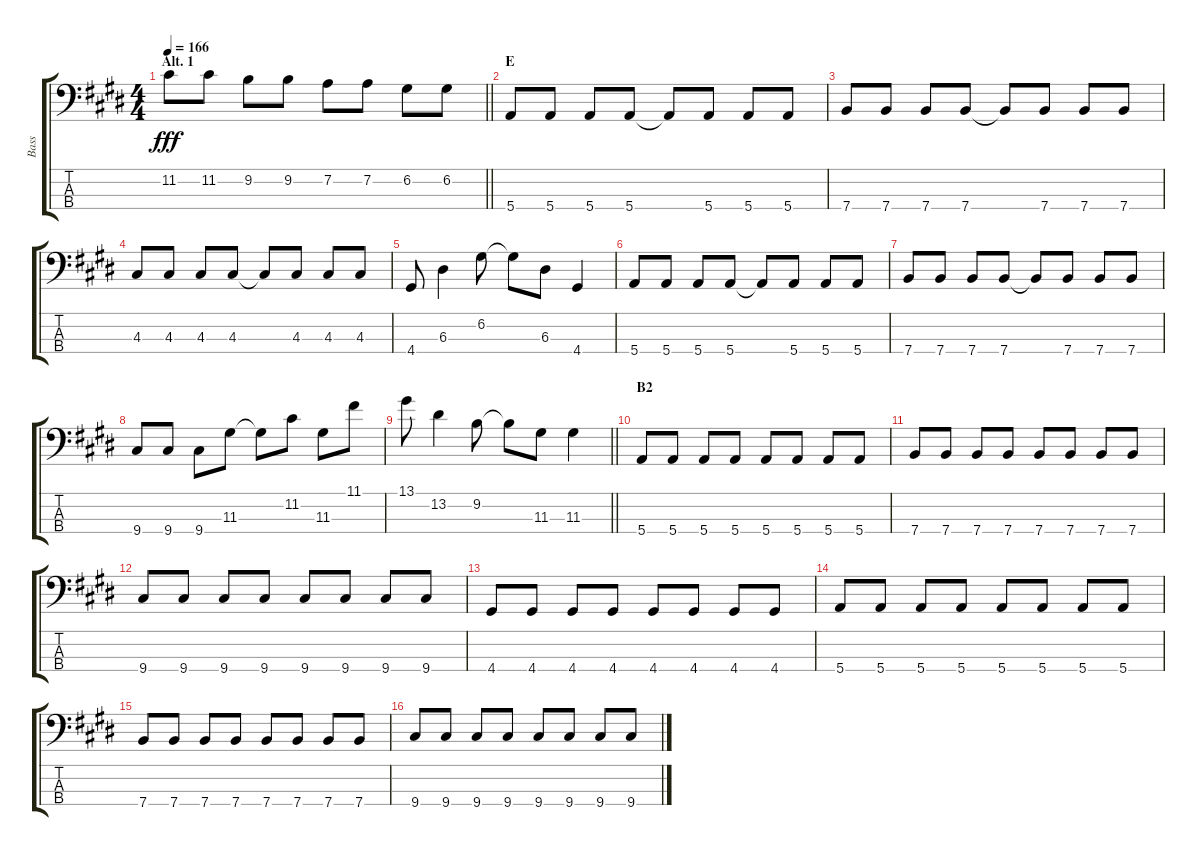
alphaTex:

\track ("Bass" "Bass") {instrument electricbassfinger}
\staff {score tabs}
\tuning (G2 D2 A1 E1) {hide}
\ts (4 4)
\section ("" "Alt. 1")
\tempo 166
\clef f4
\barLineRight lightlight
\ks e
11.2.8{dy fff} 11.2.8 9.2.8 9.2.8 7.2.8 7.2.8 6.2.8 6.2.8 |
\section ("" "E")
5.4.8 5.4.8 5.4.8 5.4.8 5.4{t}.8 5.4.8 5.4.8 5.4.8 |
7.4.8 7.4.8 7.4.8 7.4.8 7.4{t}.8 7.4.8 7.4.8 7.4.8 |
4.3.8 4.3.8 4.3.8 4.3.8 4.3{t}.8 4.3.8 4.3.8 4.3.8 |
4.4.8 6.3.4 6.2.8 6.2{t}.8 6.3.8 4.4.4 |
5.4.8 5.4.8 5.4.8 5.4.8 5.4{t}.8 5.4.8 5.4.8 5.4.8 |
7.4.8 7.4.8 7.4.8 7.4.8 7.4{t}.8 7.4.8 7.4.8 7.4.8 |
9.4.8 9.4.8 9.4.8 11.3.8 11.3{t}.8 11.2.8 11.3.8 11.1.8 |
\barLineRight lightlight
13.1.8 13.2.4 9.2.8 9.2{t}.8 11.3.8 11.3.4 |
\section ("" "B2")
5.4.8 5.4.8 5.4.8 5.4.8 5.4.8 5.4.8 5.4.8 5.4.8 |
7.4.8 7.4.8 7.4.8 7.4.8 7.4.8 7.4.8 7.4.8 7.4.8 |
9.4.8 9.4.8 9.4.8 9.4.8 9.4.8 9.4.8 9.4.8 9.4.8 |
4.4.8 4.4.8 4.4.8 4.4.8 4.4.8 4.4.8 4.4.8 4.4.8 |
5.4.8 5.4.8 5.4.8 5.4.8 5.4.8 5.4.8 5.4.8 5.4.8 |
7.4.8 7.4.8 7.4.8 7.4.8 7.4.8 7.4.8 7.4.8 7.4.8 |
9.4.8 9.4.8 9.4.8 9.4.8 9.4.8 9.4.8 9.4.8 9.4.8
